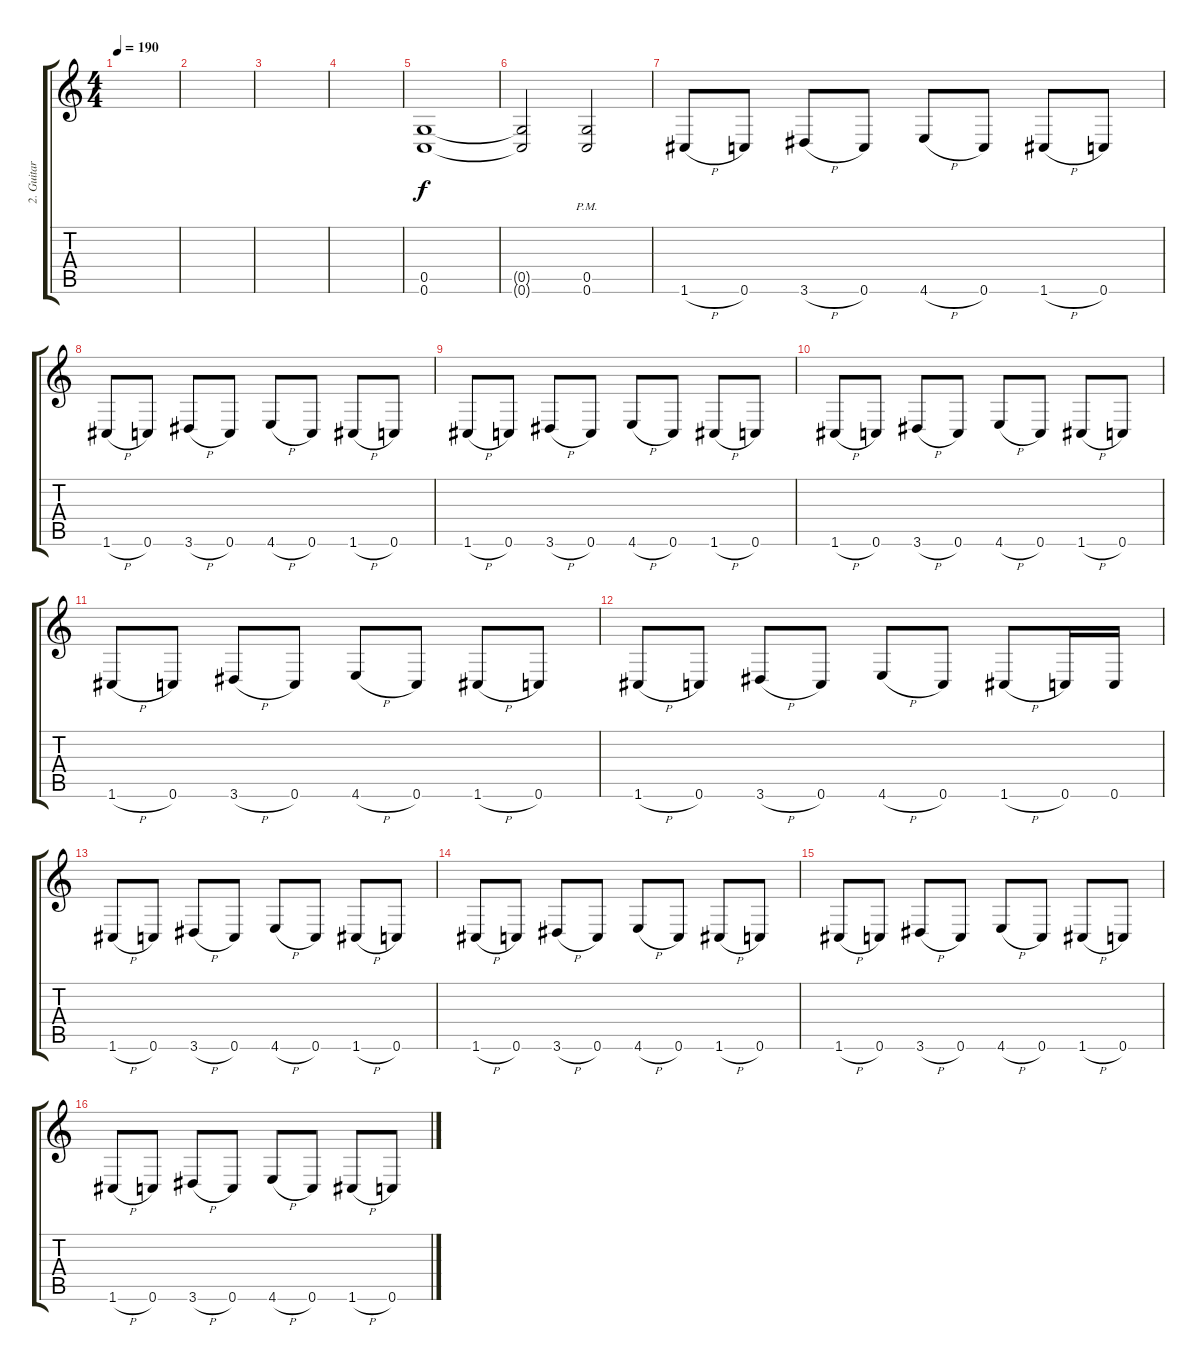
\track ("2. Guitar" "2. Guitar") {instrument distortionguitar}
\staff {score tabs}
\tuning (D4 A3 F3 C3 G2 C2) {hide}
\ts (4 4)
\tempo 190
\clef g2
\ks c
|
|
|
|
(0.5 0.6).1 |
(0.5{t} 0.6{t}).2 (0.5{pm} 0.6{pm}).2 |
1.6{h}.8 0.6.8 3.6{h}.8 0.6.8 4.6{h}.8 0.6.8 1.6{h}.8 0.6.8 |
1.6{h}.8 0.6.8 3.6{h}.8 0.6.8 4.6{h}.8 0.6.8 1.6{h}.8 0.6.8 |
1.6{h}.8 0.6.8 3.6{h}.8 0.6.8 4.6{h}.8 0.6.8 1.6{h}.8 0.6.8 |
1.6{h}.8 0.6.8 3.6{h}.8 0.6.8 4.6{h}.8 0.6.8 1.6{h}.8 0.6.8 |
1.6{h}.8 0.6.8 3.6{h}.8 0.6.8 4.6{h}.8 0.6.8 1.6{h}.8 0.6.8 |
1.6{h}.8 0.6.8 3.6{h}.8 0.6.8 4.6{h}.8 0.6.8 1.6{h}.8 0.6.16 0.6.16 |
1.6{h}.8 0.6.8 3.6{h}.8 0.6.8 4.6{h}.8 0.6.8 1.6{h}.8 0.6.8 |
1.6{h}.8 0.6.8 3.6{h}.8 0.6.8 4.6{h}.8 0.6.8 1.6{h}.8 0.6.8 |
1.6{h}.8 0.6.8 3.6{h}.8 0.6.8 4.6{h}.8 0.6.8 1.6{h}.8 0.6.8 |
1.6{h}.8 0.6.8 3.6{h}.8 0.6.8 4.6{h}.8 0.6.8 1.6{h}.8 0.6.8
